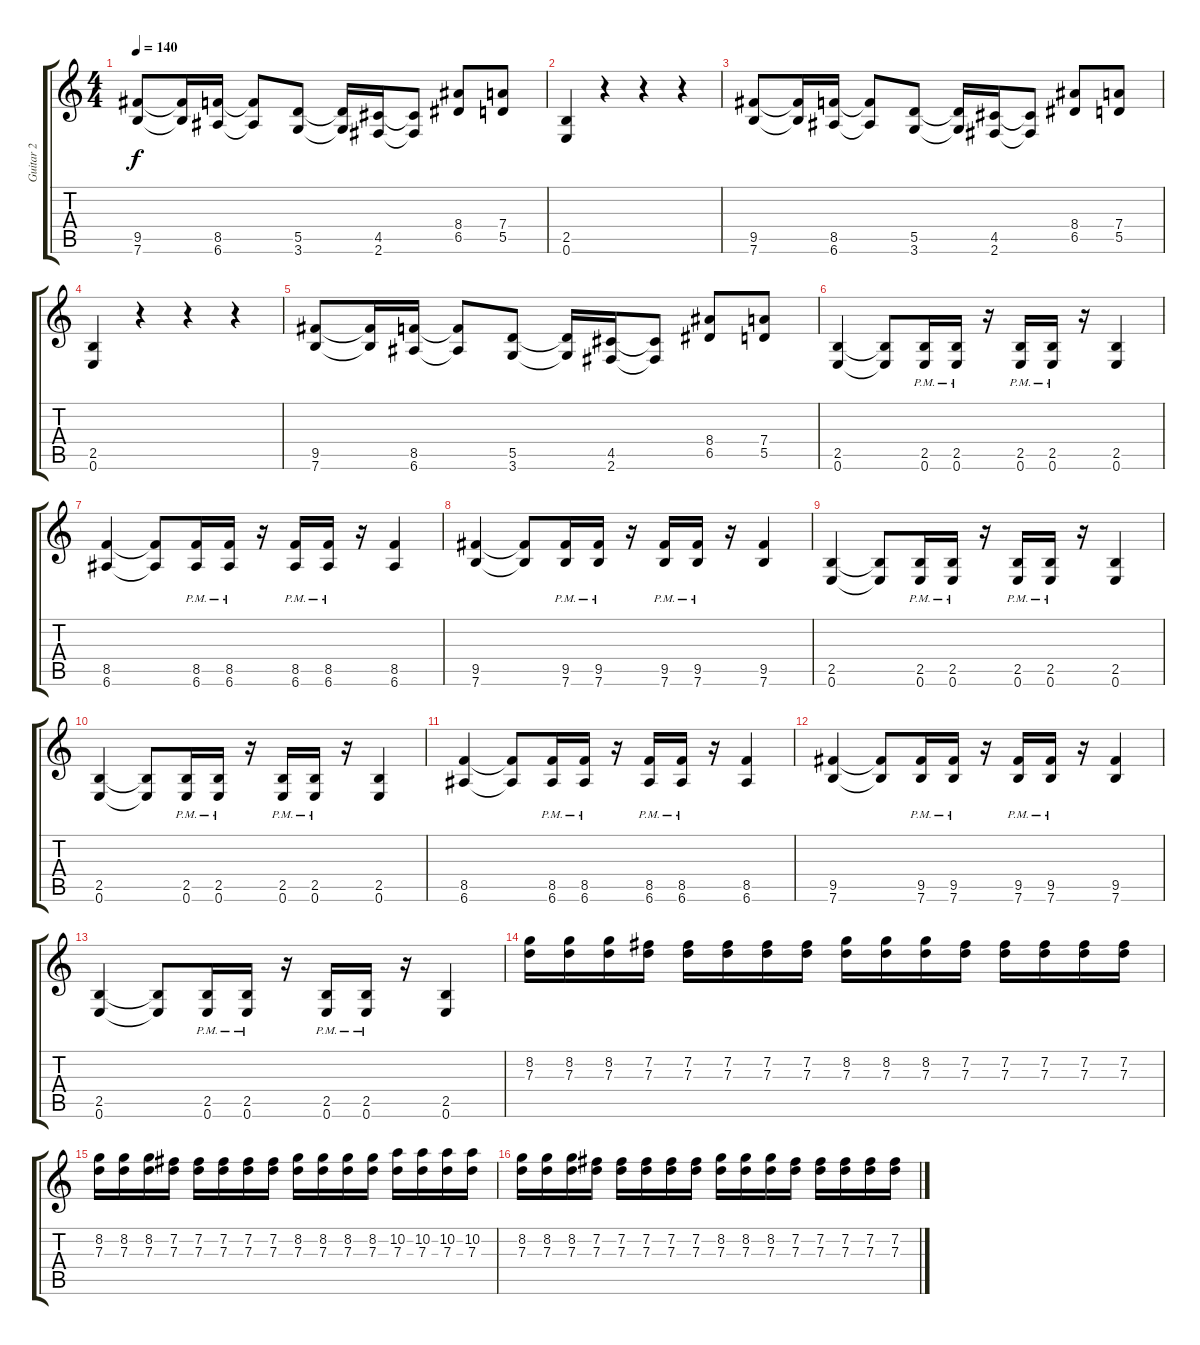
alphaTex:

\track ("Guitar 2" "Guitar 2") {instrument overdrivenguitar}
\staff {score tabs}
\tuning (E4 B3 G3 D3 A2 E2) {hide}
\ts (4 4)
\tempo 140
\clef g2
\ks c
(9.5 7.6).8{dy f} (9.5{t} 7.6{t}).16 (8.5 6.6).16 (8.5{t} 6.6{t}).8 (5.5 3.6).8 (5.5{t} 3.6{t}).16 (4.5 2.6).16 (4.5{t} 2.6{t}).8 (8.4 6.5).8 (7.4 5.5).8 |
(2.5 0.6).4 r.4 r.4 r.4 |
(9.5 7.6).8 (9.5{t} 7.6{t}).16 (8.5 6.6).16 (8.5{t} 6.6{t}).8 (5.5 3.6).8 (5.5{t} 3.6{t}).16 (4.5 2.6).16 (4.5{t} 2.6{t}).8 (8.4 6.5).8 (7.4 5.5).8 |
(2.5 0.6).4 r.4 r.4 r.4 |
(9.5 7.6).8 (9.5{t} 7.6{t}).16 (8.5 6.6).16 (8.5{t} 6.6{t}).8 (5.5 3.6).8 (5.5{t} 3.6{t}).16 (4.5 2.6).16 (4.5{t} 2.6{t}).8 (8.4 6.5).8 (7.4 5.5).8 |
(2.5 0.6).4 (2.5{t} 0.6{t}).8 (2.5{pm} 0.6{pm}).16 (2.5{pm} 0.6{pm}).16 r.16 (2.5{pm} 0.6{pm}).16 (2.5{pm} 0.6{pm}).16 r.16 (2.5 0.6).4 |
(8.5 6.6).4 (8.5{t} 6.6{t}).8 (8.5{pm} 6.6{pm}).16 (8.5{pm} 6.6{pm}).16 r.16 (8.5{pm} 6.6{pm}).16 (8.5{pm} 6.6{pm}).16 r.16 (8.5 6.6).4 |
(9.5 7.6).4 (9.5{t} 7.6{t}).8 (9.5{pm} 7.6{pm}).16 (9.5{pm} 7.6{pm}).16 r.16 (9.5{pm} 7.6{pm}).16 (9.5{pm} 7.6{pm}).16 r.16 (9.5 7.6).4 |
(2.5 0.6).4 (2.5{t} 0.6{t}).8 (2.5{pm} 0.6{pm}).16 (2.5{pm} 0.6{pm}).16 r.16 (2.5{pm} 0.6{pm}).16 (2.5{pm} 0.6{pm}).16 r.16 (2.5 0.6).4 |
(2.5 0.6).4 (2.5{t} 0.6{t}).8 (2.5{pm} 0.6{pm}).16 (2.5{pm} 0.6{pm}).16 r.16 (2.5{pm} 0.6{pm}).16 (2.5{pm} 0.6{pm}).16 r.16 (2.5 0.6).4 |
(8.5 6.6).4 (8.5{t} 6.6{t}).8 (8.5{pm} 6.6{pm}).16 (8.5{pm} 6.6{pm}).16 r.16 (8.5{pm} 6.6{pm}).16 (8.5{pm} 6.6{pm}).16 r.16 (8.5 6.6).4 |
(9.5 7.6).4 (9.5{t} 7.6{t}).8 (9.5{pm} 7.6{pm}).16 (9.5{pm} 7.6{pm}).16 r.16 (9.5{pm} 7.6{pm}).16 (9.5{pm} 7.6{pm}).16 r.16 (9.5 7.6).4 |
(2.5 0.6).4 (2.5{t} 0.6{t}).8 (2.5{pm} 0.6{pm}).16 (2.5{pm} 0.6{pm}).16 r.16 (2.5{pm} 0.6{pm}).16 (2.5{pm} 0.6{pm}).16 r.16 (2.5 0.6).4 |
(8.2 7.3).16 (8.2 7.3).16 (8.2 7.3).16 (7.2 7.3).16 (7.2 7.3).16 (7.2 7.3).16 (7.2 7.3).16 (7.2 7.3).16 (8.2 7.3).16 (8.2 7.3).16 (8.2 7.3).16 (7.2 7.3).16 (7.2 7.3).16 (7.2 7.3).16 (7.2 7.3).16 (7.2 7.3).16 |
(8.2 7.3).16 (8.2 7.3).16 (8.2 7.3).16 (7.2 7.3).16 (7.2 7.3).16 (7.2 7.3).16 (7.2 7.3).16 (7.2 7.3).16 (8.2 7.3).16 (8.2 7.3).16 (8.2 7.3).16 (8.2 7.3).16 (10.2 7.3).16 (10.2 7.3).16 (10.2 7.3).16 (10.2 7.3).16 |
(8.2 7.3).16 (8.2 7.3).16 (8.2 7.3).16 (7.2 7.3).16 (7.2 7.3).16 (7.2 7.3).16 (7.2 7.3).16 (7.2 7.3).16 (8.2 7.3).16 (8.2 7.3).16 (8.2 7.3).16 (7.2 7.3).16 (7.2 7.3).16 (7.2 7.3).16 (7.2 7.3).16 (7.2 7.3).16
